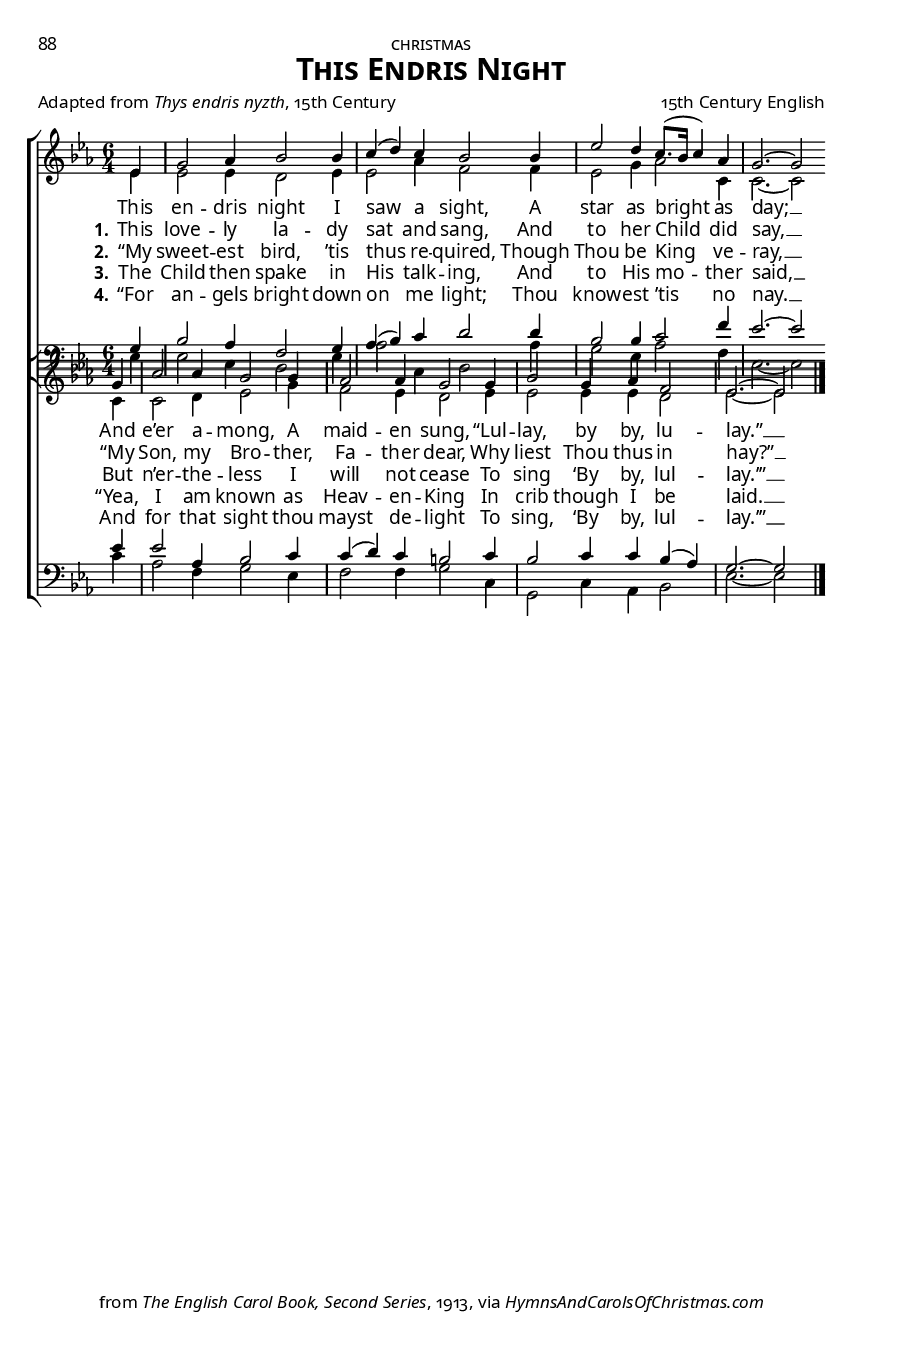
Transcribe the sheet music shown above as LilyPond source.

\version "2.14.2"
\include "util.ly"
\header {
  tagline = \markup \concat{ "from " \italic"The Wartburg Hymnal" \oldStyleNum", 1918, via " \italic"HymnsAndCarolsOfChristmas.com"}

    title = \markup{\override #'(font-name . "Garamond Premier Pro Semibold"){ \abs-fontsize #15 \smallCapsOldStyle"This Endris Night"}}
    composer = \markup\oldStyleNum"15th Century English"
    poet = \markup\oldStyleNum{\concat{"Adapted from " \italic"Thys endris nyzth" ", 15th Century"}}
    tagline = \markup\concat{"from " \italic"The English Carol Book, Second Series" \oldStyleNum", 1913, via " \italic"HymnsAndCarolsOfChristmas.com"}
  }
\paper {
  print-all-headers = ##f
  paper-height = 9\in
  paper-width = 6\in
  indent = 0\in
  %system-system-spacing = #'((basic-distance . 10) (padding . 0))
  score-markup-spacing =
    #'((basic-distance . 0)
       (minimum-distance . 0)
       (padding . 0)
       (stretchability . 0))
  system-system-spacing =
    #'((basic-distance . 0)
       (minimum-distance . 0)
       (padding . -5)
       (stretchability . 100))
  ragged-last-bottom = ##t
  ragged-bottom = ##f
  two-sided = ##t
  inner-margin = 0.5\in
  outer-margin = 0.25\in
  top-margin = 0.25\in
  bottom-margin = 0.25\in
  first-page-number = #088
  print-first-page-number = ##t
  headerLine = \markup{\override #'(font-name . "Garamond Premier Pro") \smallCapsOldStyle"christmas"}
  oddHeaderMarkup = \markup\fill-line{
     \override #'(font-name . "Garamond Premier Pro")\abs-fontsize #8.5
     \combine 
        \fill-line{"" \on-the-fly #print-page-number-check-first
        \oldStylePageNum""
        }
        \fill-line{\headerLine}
  }
  evenHeaderMarkup = \markup {
     \override #'(font-name . "Garamond Premier Pro")\abs-fontsize #8.5
     \combine
        \on-the-fly #print-page-number-check-first
        \oldStylePageNum""
        \fill-line{\headerLine}
  }
}
#(set-global-staff-size 15) \paper{ #(define fonts (make-pango-font-tree "GoudyOlSt BT" "Garamond Premier Pro" "Garamond Premier Pro" (/ 15 20))) }
global = {
  \key ees \major
  \time 6/4
  \override DynamicLineSpanner #'staff-padding = #0.0
  \override DynamicLineSpanner #'Y-extent = #'(0 . 0)
}

sopMusic = \relative c' {
  \partial 4 ees4 |
  g2 aes4 bes2 bes4 |
  c( d) c bes2 bes4 |
  ees2 d4 c8.[( bes16] c4) aes |
  g2.~ g2 \bar""\break g4 |
  
  c2 c4 bes2 bes4 |
  aes2 aes4 g2 g4 |
  bes2 g4 aes f2 |
  ees2.~ ees2 \bar "|."
}
sopWords = \lyricmode {
  
}

altoMusic = \relative c' {
  ees4 |
  ees2 ees4 d2 ees4 |
  ees2 aes4 f2 f4 |
  ees2 g4 aes2 c,4 |
  c2.~ c2 \bar"" c4 |
  
  c2 d4 ees2 g4 |
  f2 ees4 d2 ees4 |
  ees2 ees4 ees d2 |
  ees2.~  ees2 \bar"|."
}
altoWords = \lyricmode {
  \dropLyricsIX
  This en -- dris night I saw a sight,
  A star as bright as day; __
  And e’er a -- mong, A maid -- en sung,
  “Lul -- lay, by by, lu -- lay.” __
}
altoWordsII = \lyricmode {
  \dropLyricsIX
%\markup\italic
  \set stanza = #"1."
  This love -- ly la -- dy sat and sang,
  And to her Child did say, __
  “My Son, my Bro -- ther, Fa -- ther dear,
  Why liest Thou thus in hay?” __
}
altoWordsIII = \lyricmode {
  \dropLyricsIX
  \set stanza = #"2."
  “My sweet -- est bird, ’tis thus re -- quired,
  Though Thou be King ve -- ray, __
  But n’er -- the -- less I will not cease
  To sing ‘By by, lul -- lay.’” __
}
altoWordsIV = \lyricmode {
  \dropLyricsIX
  \set stanza = #"3."
  The Child then spake in His talk -- ing,
  And to His mo -- ther said, __
  “Yea, I am known as Heav -- en -- King
  In crib though I be laid. __
}
altoWordsV = \lyricmode {
  \dropLyricsIX
  \set stanza = #"4."
  “For an -- gels bright down on me light;
  Thou know -- est ’tis no nay. __
  And for that sight thou mayst de -- light
  To sing, ‘By by, lul -- lay.’” __
}
altoWordsVI = \lyricmode {
  \set stanza = #" 5."
  
}
tenorMusic = \relative c' {
  g4 |
  bes2 aes4 f2 g4 |
  aes( bes) c d2 d4 |
  bes2 bes4 c2 f4 |
  ees2.~ ees2 \bar"" ees4 |
  
  ees2 aes,4 bes2 c4 |
  c( d) c b2 c4 |
  bes2 c4 c bes( aes) |
  g2.~ g2 \bar"|."
}
tenorWords = \lyricmode {

}

bassMusic = \relative c {
  ees4 |
  ees2 c4 bes2 ees4 |
  aes2 aes,4 bes2 aes'4 |
  g2 ees4 aes2 f4 |
  c2.~ c2 \bar"" c'4 |
  
  aes2 f4 g2 ees4 |
  f2 f4 g2 c,4 |
  g2 c4 aes bes2 |
  ees2.~ ees2 \bar"|."
}
bassWords = \lyricmode {

}

pianoRH = \relative c' {
  
}
pianoLH = \relative c' {
  
}

\score {
  <<
   \new ChoirStaff <<
%    \new Lyrics = sopranos \with { \override VerticalAxisGroup #'nonstaff-relatedstaff-spacing = #'((basic-distance . 1)) }
    \new Staff = women <<
      \new Voice = "sopranos" { \voiceOne << \global \sopMusic >> }
      \new Voice = "altos" { \voiceTwo << \global \altoMusic >> }
    >>
    \new Lyrics \with { alignAboveContext = #"women" \override VerticalAxisGroup #'nonstaff-relatedstaff-spacing = #'((basic-distance . 1))} \lyricsto "sopranos" \sopWords
    \new Lyrics = "altosVI"  \with { alignBelowContext = #"women" } \lyricsto "sopranos" \altoWordsVI
    \new Lyrics = "altosV"  \with { alignBelowContext = #"women" } \lyricsto "sopranos" \altoWordsV
    \new Lyrics = "altosIV"  \with { alignBelowContext = #"women" } \lyricsto "sopranos" \altoWordsIV
    \new Lyrics = "altosIII"  \with { alignBelowContext = #"women" } \lyricsto "sopranos" \altoWordsIII
    \new Lyrics = "altosII"  \with { alignBelowContext = #"women" } \lyricsto "sopranos" \altoWordsII
    \new Lyrics = "altos"  \with { alignBelowContext = #"women" \override VerticalAxisGroup #'nonstaff-relatedstaff-spacing = #'((padding . -0.5)) } \lyricsto "sopranos" \altoWords
   \new Staff = men <<
      \clef bass
      \new Voice = "tenors" { \voiceOne << \global \tenorMusic >> }
      \new Voice = "basses" { \voiceTwo << \global \bassMusic >> }
    >>
    \new Lyrics \with { alignAboveContext = #"men" \override VerticalAxisGroup #'nonstaff-relatedstaff-spacing = #'((basic-distance . 1)) } \lyricsto "tenors" \tenorWords
    \new Lyrics \with { alignBelowContext = #"men" \override VerticalAxisGroup #'nonstaff-relatedstaff-spacing = #'((basic-distance . 1)) } \lyricsto "basses" \bassWords
  >>
%    \new PianoStaff << \new Staff { \new Voice { \pianoRH } } \new Staff { \clef "bass" \pianoLH } >>
  >>
  \layout {
    \context {
      \Score
      %\override SpacingSpanner #'base-shortest-duration = #(ly:make-moment 1 8)
      %\override SpacingSpanner #'common-shortest-duration = #(ly:make-moment 1 4)
    }
    \context {
      % Remove all empty staves
      % \Staff \RemoveEmptyStaves \override VerticalAxisGroup #'remove-first = ##t
    }
  }
  
  \midi {
    \tempo 4 = 90
    \set Staff.midiInstrument = "flute"
  
    \context {
      \Voice
      \remove "Dynamic_performer"
    }
  }
}
